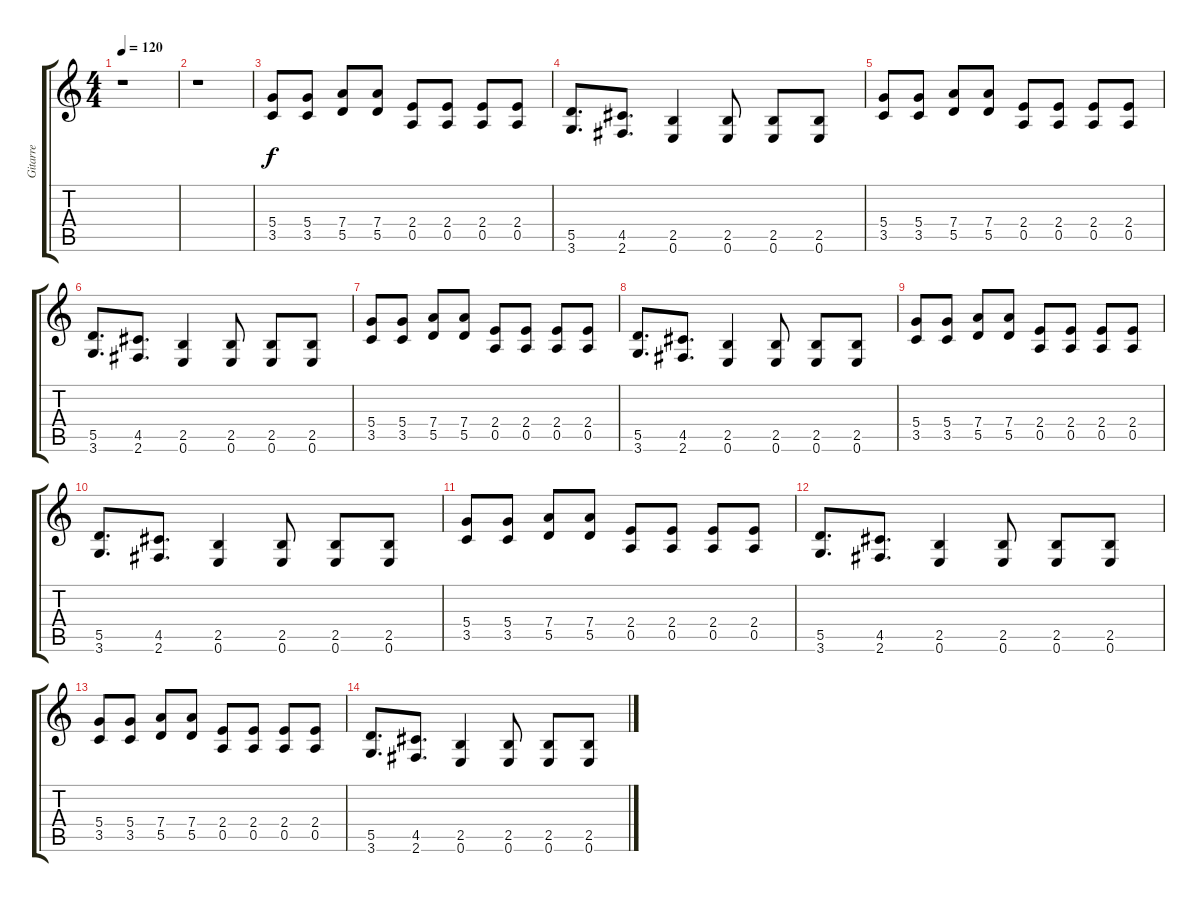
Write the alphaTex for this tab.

\track ("Gitarre" "Gitarre") {instrument overdrivenguitar}
\staff {score tabs}
\tuning (E4 B3 G3 D3 A2 E2) {hide}
\ts (4 4)
\tempo 120
\clef g2
\ks c
r.1{dy f} |
r.1 |
(5.4 3.5).8 (5.4 3.5).8 (7.4 5.5).8 (7.4 5.5).8 (2.4 0.5).8 (2.4 0.5).8 (2.4 0.5).8 (2.4 0.5).8 |
(5.5 3.6).8{d} (4.5 2.6).8{d} (2.5 0.6).4 (2.5 0.6).8 (2.5 0.6).8 (2.5 0.6).8 |
(5.4 3.5).8 (5.4 3.5).8 (7.4 5.5).8 (7.4 5.5).8 (2.4 0.5).8 (2.4 0.5).8 (2.4 0.5).8 (2.4 0.5).8 |
(5.5 3.6).8{d} (4.5 2.6).8{d} (2.5 0.6).4 (2.5 0.6).8 (2.5 0.6).8 (2.5 0.6).8 |
(5.4 3.5).8 (5.4 3.5).8 (7.4 5.5).8 (7.4 5.5).8 (2.4 0.5).8 (2.4 0.5).8 (2.4 0.5).8 (2.4 0.5).8 |
(5.5 3.6).8{d} (4.5 2.6).8{d} (2.5 0.6).4 (2.5 0.6).8 (2.5 0.6).8 (2.5 0.6).8 |
(5.4 3.5).8 (5.4 3.5).8 (7.4 5.5).8 (7.4 5.5).8 (2.4 0.5).8 (2.4 0.5).8 (2.4 0.5).8 (2.4 0.5).8 |
(5.5 3.6).8{d} (4.5 2.6).8{d} (2.5 0.6).4 (2.5 0.6).8 (2.5 0.6).8 (2.5 0.6).8 |
(5.4 3.5).8 (5.4 3.5).8 (7.4 5.5).8 (7.4 5.5).8 (2.4 0.5).8 (2.4 0.5).8 (2.4 0.5).8 (2.4 0.5).8 |
(5.5 3.6).8{d} (4.5 2.6).8{d} (2.5 0.6).4 (2.5 0.6).8 (2.5 0.6).8 (2.5 0.6).8 |
(5.4 3.5).8 (5.4 3.5).8 (7.4 5.5).8 (7.4 5.5).8 (2.4 0.5).8 (2.4 0.5).8 (2.4 0.5).8 (2.4 0.5).8 |
(5.5 3.6).8{d} (4.5 2.6).8{d} (2.5 0.6).4 (2.5 0.6).8 (2.5 0.6).8 (2.5 0.6).8
